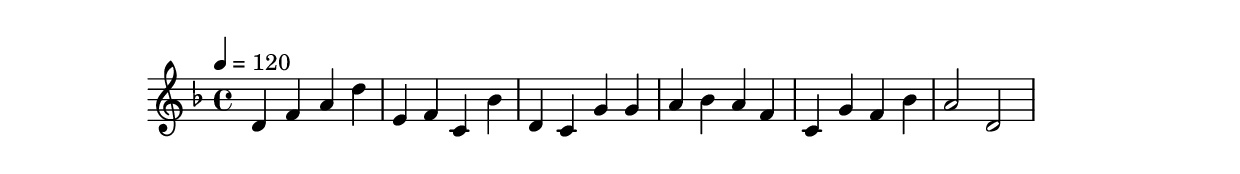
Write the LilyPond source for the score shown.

\score {
	\header
	{
		title = "conversionMinor"
		subtitle = "2019-04-22"
		composer = "Daniel Ackermans"
	}

	\new Staff {
		\key d \minor
		\clef "treble"
		\time 4/4
		\tempo 4 = 120
		d'4 f' a' d'' e' f' c' bes' d' c' g' g' a' bes' a' f' c' g' f' bes' a'2 d'
	}
	\layout { }
	\midi { }
}
